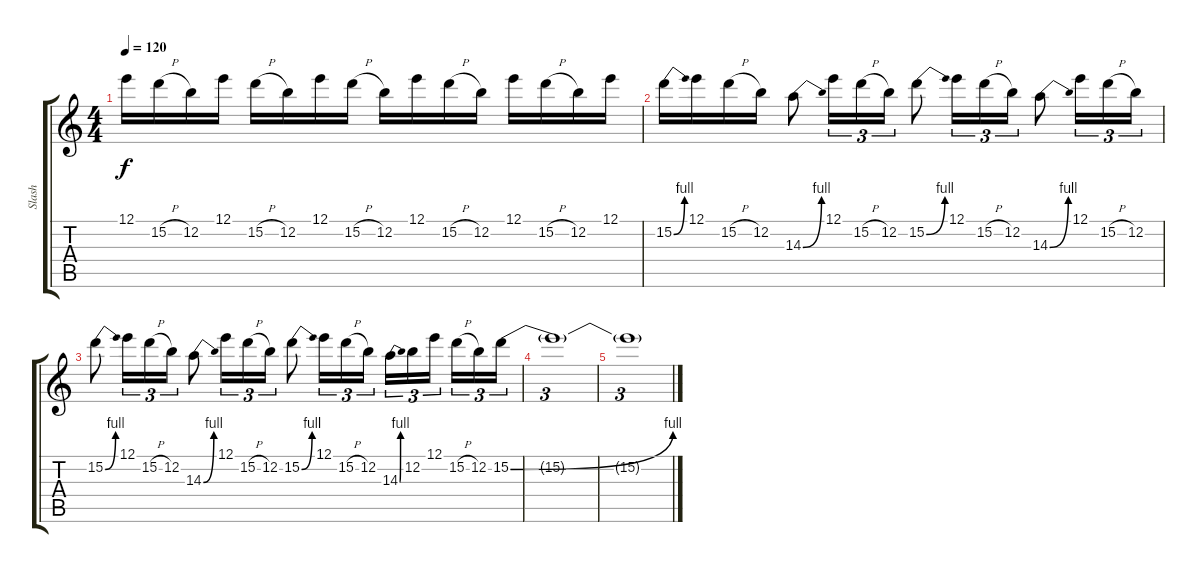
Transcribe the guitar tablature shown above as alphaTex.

\track ("Slash " "Slash ") {instrument distortionguitar}
\staff {score tabs}
\tuning (E4 B3 G3 D3 A2 E2) {hide}
\ts (4 4)
\tempo 120
\clef g2
\ks c
12.1.16{dy f} 15.2{h}.16 12.2.16 12.1.16 15.2{h}.16 12.2.16 12.1.16 15.2{h}.16 12.2.16 12.1.16 15.2{h}.16 12.2.16 12.1.16 15.2{h}.16 12.2.16 12.1.16 |
15.2{be (bend 0 0 60 4)}.16 12.1.16 15.2{h}.16 12.2.16 14.3{be (bend 0 0 60 4)}.8 12.1.16{tu (3 2)} 15.2{h}.16{tu (3 2)} 12.2.16{tu (3 2)} 15.2{be (bend 0 0 60 4)}.8 12.1.16{tu (3 2)} 15.2{h}.16{tu (3 2)} 12.2.16{tu (3 2)} 14.3{be (bend 0 0 60 4)}.8 12.1.16{tu (3 2)} 15.2{h}.16{tu (3 2)} 12.2.16{tu (3 2)} |
15.2{be (bend 0 0 60 4)}.8 12.1.16{tu (3 2)} 15.2{h}.16{tu (3 2)} 12.2.16{tu (3 2)} 14.3{be (bend 0 0 60 4)}.8 12.1.16{tu (3 2)} 15.2{h}.16{tu (3 2)} 12.2.16{tu (3 2)} 15.2{be (bend 0 0 60 4)}.8 12.1.16{tu (3 2)} 15.2{h}.16{tu (3 2)} 12.2.16{tu (3 2)} 14.3{be (bend 0 0 60 4)}.16{tu (3 2)} 12.2.16{tu (3 2)} 12.1.16{tu (3 2) beam splitsecondary} 15.2{h}.16{tu (3 2)} 12.2.16{tu (3 2)} 15.2{be (bend 0 0 60 4)}.16{tu (3 2)} |
15.2{t}.1{tu (3 2)} |
15.2{t}.1{tu (3 2)}
